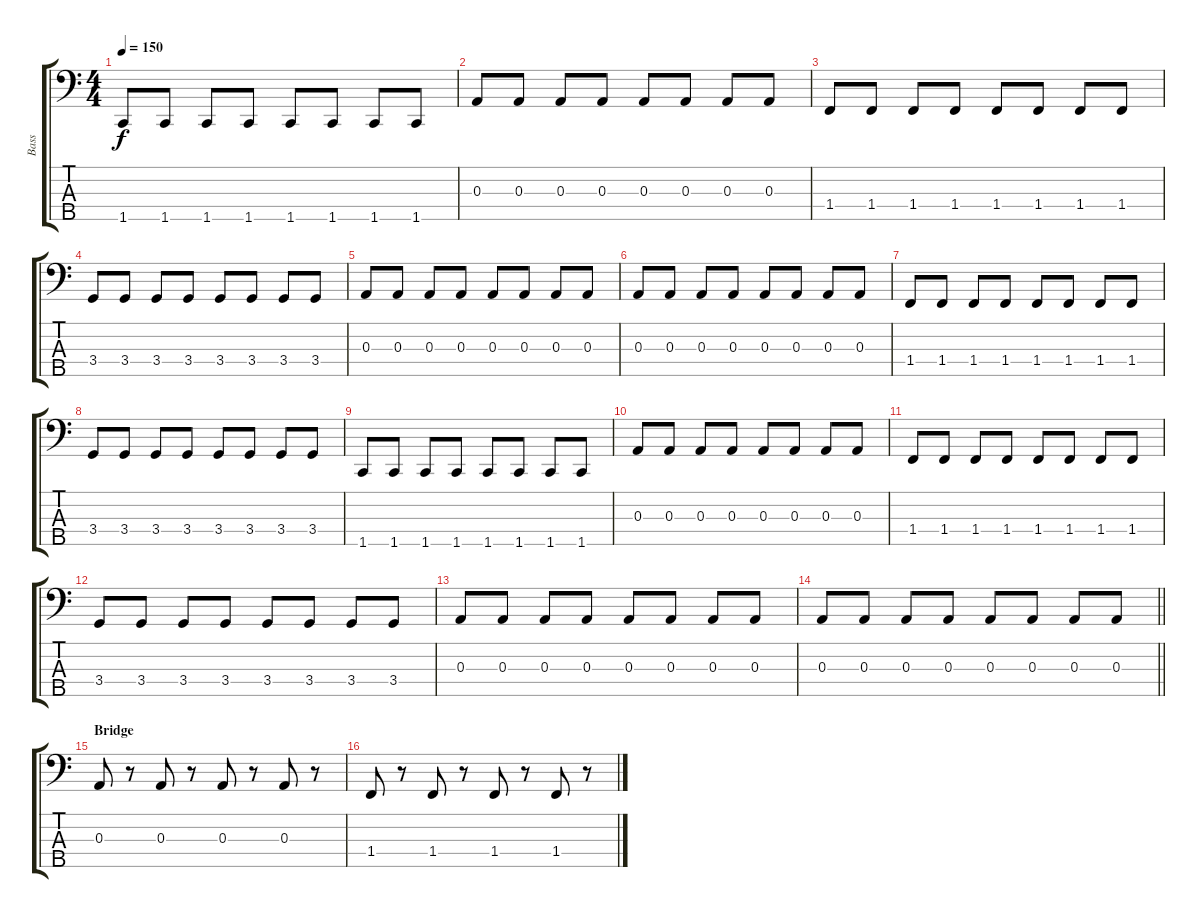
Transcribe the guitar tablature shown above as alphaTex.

\track ("Bass" "Bass") {instrument electricbasspick}
\staff {score tabs}
\tuning (G2 D2 A1 E1 B0) {hide}
\ts (4 4)
\tempo 150
\clef f4
\ks c
1.5.8{dy f} 1.5.8 1.5.8 1.5.8 1.5.8 1.5.8 1.5.8 1.5.8 |
0.3.8 0.3.8 0.3.8 0.3.8 0.3.8 0.3.8 0.3.8 0.3.8 |
1.4.8 1.4.8 1.4.8 1.4.8 1.4.8 1.4.8 1.4.8 1.4.8 |
3.4.8 3.4.8 3.4.8 3.4.8 3.4.8 3.4.8 3.4.8 3.4.8 |
0.3.8 0.3.8 0.3.8 0.3.8 0.3.8 0.3.8 0.3.8 0.3.8 |
0.3.8 0.3.8 0.3.8 0.3.8 0.3.8 0.3.8 0.3.8 0.3.8 |
1.4.8 1.4.8 1.4.8 1.4.8 1.4.8 1.4.8 1.4.8 1.4.8 |
3.4.8 3.4.8 3.4.8 3.4.8 3.4.8 3.4.8 3.4.8 3.4.8 |
1.5.8 1.5.8 1.5.8 1.5.8 1.5.8 1.5.8 1.5.8 1.5.8 |
0.3.8 0.3.8 0.3.8 0.3.8 0.3.8 0.3.8 0.3.8 0.3.8 |
1.4.8 1.4.8 1.4.8 1.4.8 1.4.8 1.4.8 1.4.8 1.4.8 |
3.4.8 3.4.8 3.4.8 3.4.8 3.4.8 3.4.8 3.4.8 3.4.8 |
0.3.8 0.3.8 0.3.8 0.3.8 0.3.8 0.3.8 0.3.8 0.3.8 |
\barLineRight lightlight
0.3.8 0.3.8 0.3.8 0.3.8 0.3.8 0.3.8 0.3.8 0.3.8 |
\section ("" "Bridge")
0.3.8 r.8 0.3.8 r.8 0.3.8 r.8 0.3.8 r.8 |
1.4.8 r.8 1.4.8 r.8 1.4.8 r.8 1.4.8 r.8
